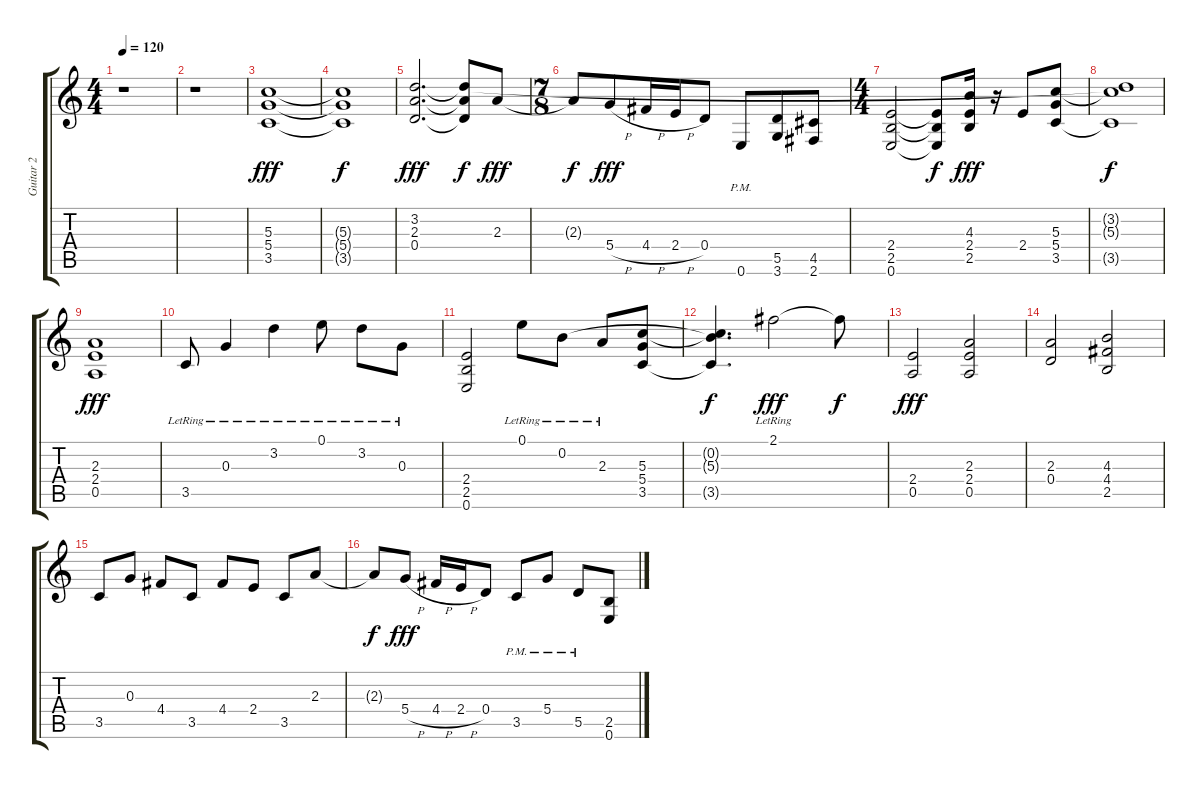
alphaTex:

\track ("Guitar 2" "Guitar 2") {instrument distortionguitar}
\staff {score tabs}
\tuning (E4 B3 G3 D3 A2 E2) {hide}
\ts (4 4)
\tempo 120
\clef g2
\ks c
r.1{dy f} |
r.1 |
(5.3 5.4 3.5).1{dy fff} |
(5.3{t} 5.4{t} 3.5{t}).1{dy f} |
(3.2 2.3 0.4).2{d dy fff} (3.2{t} 2.3{t} 0.4{t}).8{dy f} 2.3.8{dy fff} |
\ts (7 8)
2.3{t}.8{dy f} 5.4{h}.8{dy fff} 4.4{h}.16 2.4{h}.16 0.4.8 0.6{pm}.8 (5.5 3.6).8 (4.5 2.6).8 |
\ts (4 4)
(2.4 2.5 0.6).2 (2.4{t} 2.5{t} 0.6{t}).8{dy f} (4.3 2.4 2.5).16{dy fff} r.16 2.4.8 (5.3 5.4 3.5).8 |
(3.2{t} 5.3{t} 3.5{t}).1{dy f} |
(2.3 2.4 0.5).1{dy fff} |
3.5{lr}.8 0.3{lr}.4 3.2{lr}.4 0.1{lr}.8 3.2{lr}.8 0.3{lr}.8 |
(2.4 2.5 0.6).2 0.1{lr}.8 0.2{lr}.8 2.3{lr}.8 (5.3 5.4 3.5).8 |
(0.2{t} 5.3{t} 3.5{t}).4{d dy f} 2.1{lr}.2{dy fff} 2.1{t}.8{dy f} |
(2.4 0.5).2{dy fff} (2.3 2.4 0.5).2 |
(2.3 0.4).2 (4.3 4.4 2.5).2 |
3.5.8 0.3.8 4.4.8 3.5.8 4.4.8 2.4.8 3.5.8 2.3.8 |
2.3{t}.8{dy f} 5.4{h}.8{dy fff} 4.4{h}.16 2.4{h}.16 0.4.8 3.5{pm}.8 5.4{pm}.8 5.5{pm}.8 (2.5 0.6).8
